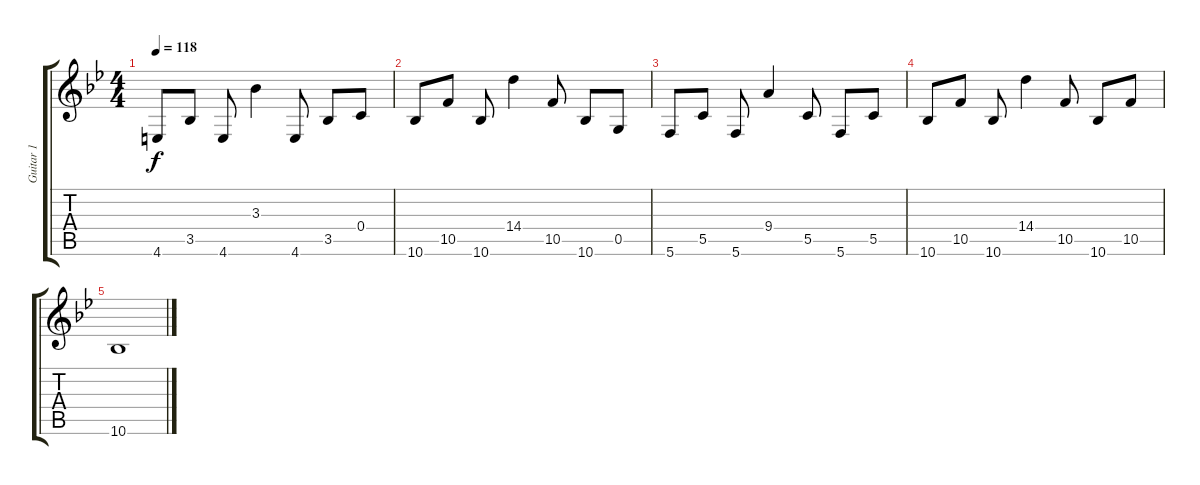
\track ("Guitar 1" "Guitar 1") {instrument electricguitarmuted}
\staff {score tabs}
\tuning (E4 C4 G3 C3 G2 C2) {hide}
\ts (4 4)
\tempo 118
\clef g2
\ks bb
4.6.8{dy f} 3.5.8 4.6.8 3.3.4 4.6.8 3.5.8 0.4.8 |
10.6.8 10.5.8 10.6.8 14.4.4 10.5.8 10.6.8 0.5.8 |
5.6.8 5.5.8 5.6.8 9.4.4 5.5.8 5.6.8 5.5.8 |
10.6.8 10.5.8 10.6.8 14.4.4 10.5.8 10.6.8 10.5.8 |
10.6.1
